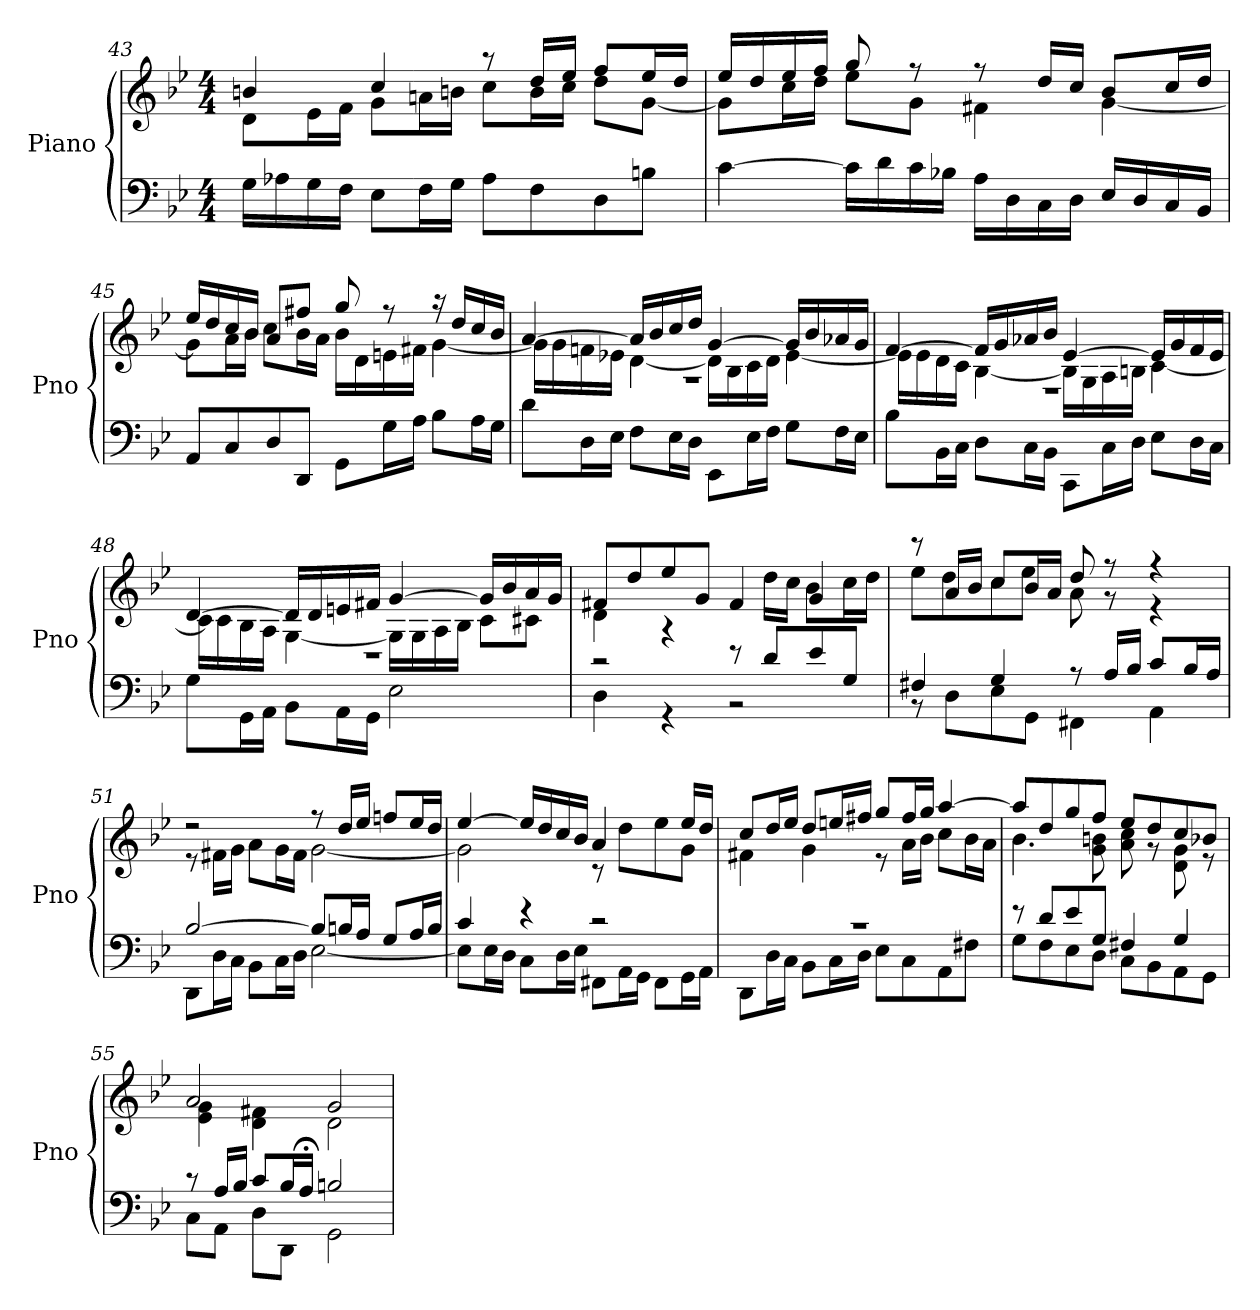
**kern	**kern
*part1	*part1
*staff2	*staff1
*I"Piano	*
*I'Pno	*
!!LO:LB:g=z
*clefF4	*clefG2
*k[b-e-]	*k[b-e-]
*B-:	*B-:
*M4/4	*M4/4
=43	=43
*	*^
16GLL	4bn/	8dL
16A-X	.	.
16G	.	16e-L
16FJJ	.	16fJJ
8E-L	4cc/	8gL
16FL	.	16anL
16GJJ	.	16bnJJ
8A-L	8r	8cc\L
8F	16ddLL	16b\L
.	16ee-JJ	16cc\JJ
8D	8ffL	8ddL
8BnJ	16ee-L	[8gJ
.	16ddJJ	.
=44	=44	=44
[4c	16ee-LL	8gL]
.	16dd	.
.	16ee-	16ccL
.	16ffJJ	16ddJJ
16cLL]	8gg/	8ee-L
16d	.	.
16c	8r	8gJ
16B-XJJ	.	.
16ALL	8r	4f#X\
16D	.	.
16C	16ddLL	.
16DJJ	16ccJJ	.
16E-LL	8b-L	[4g\
16D	.	.
16C	16ccL	.
16BB-JJ	16ddJJ	.
=45	=45	=45
8AAL	16ee-/LL	8g\L]
.	16dd/	.
8C	16cc/	16a\L
.	16b-/JJ	16b-\JJ
8D	8a/L	8ccL
8DDJ	8ff#X/J	16b-L
.	.	16aJJ
8GGL	8gg/	16b-LL
.	.	16d
16GL	8r	16en
16AJJ	.	16f#XJJ
8B-L	16r	[4g\
.	16ddLL	.
16AL	16cc	.
16GJJ	16b-JJ	.
!!LO:LB:g=z	!!
=46	=46	=46
*^	*	*
1r	8d\L	[4a/	16g\LL]
.	.	.	16g\
.	16D\L	.	16fn\
.	16E-\JJ	.	16e-X\JJ
.	8FL	16aLL]	[4d\
.	.	16b-/	.
.	16E-\L	16cc/	.
.	16D\JJ	16dd/JJ	.
.	8EE-L	[4g/	16dLL]
.	.	.	16B-\
.	16E-\L	.	16c\
.	16F\JJ	.	16d\JJ
.	8G\L	16gLL]	[4e-\
.	.	16b-/	.
.	16F\L	16a-X/	.
.	16E-\JJ	16g/JJ	.
=47	=47	=47	=47
1r	8B-L	[4f/	16e-LL]
.	.	.	16e-\
.	16BB-\L	.	16d\
.	16C\JJ	.	16c\JJ
.	8D\L	16fLL]	[4B-\
.	.	16g/	.
.	16C\L	16a-X/	.
.	16BB-\JJ	16b-/JJ	.
.	8CCL	[4e-/	16B-LL]
.	.	.	16G\
.	16C\L	.	16A\
.	16D\JJ	.	16Bn\JJ
.	8E-\L	16e-LL]	[4c\
.	.	16g/	.
.	16D\L	16f/	.
.	16C\JJ	16e-/JJ	.
!!LO:LB:g=z	!!
=48	=48	=48	=48
1r	8GL	[4d/	16c\LL]
.	.	.	16c\
.	16GG\L	.	16B-\
.	16AA\JJ	.	16A\JJ
.	8BB-\L	16dLL]	[4G\
.	.	16d/	.
.	16AA\L	16en/	.
.	16GG\JJ	16f#X/JJ	.
.	2E-\	[4g/	16GLL]
.	.	.	16G\
.	.	.	16A\
.	.	.	16B-\JJ
.	.	16gLL]	8c\L
.	.	16b-/	.
.	.	16a/	8c#X\J
.	.	16g/JJ	.
=49	=49	=49	=49
2r	4D\	8f#X/L	4d\
.	.	8dd/	.
.	4r	8ee-/	4r
.	.	8g/J	.
8r	2r	4f#/	8ryy
8d/L	.	.	16ddLL
.	.	.	16ccJJ
8e-/	.	4g/	8b-L
8G/J	.	.	16ccL
.	.	.	16ddJJ
!!LO:LB:g=z	!!
=50	=50	=50	=50
4F#X/	8r	8r	8ee-\L
.	8D\L	16aLL	8dd\
.	.	16b-JJ	.
4G/	8E-	8cc/L	8cc\
.	8GGJ	16b-/L	8ee-\J
.	.	16a/JJ	.
8r	4FF#X\	8dd/	8a\
16ALL	.	8r	8r
16B-/JJ	.	.	.
8cL	4AA\	4r	4r
16B-/L	.	.	.
16A/JJ	.	.	.
=51	=51	=51	=51
[2B-/	8DDL	2r	8r
.	16D\L	.	16f#X\LL
.	16C\JJ	.	16g\JJ
.	8BB-L	.	8aL
.	16C\L	.	16gL
.	16D\JJ	.	16f#JJ
8B-/L]	[2E-\	8r	[2g\
16Bn/L	.	16ddLL	.
16A/JJ	.	16ee-JJ	.
8GL	.	8ffnL	.
16A/L	.	16ee-L	.
16B/JJ	.	16ddJJ	.
=52	=52	=52	=52
4c/	8E-L]	[4ee-/	2g\]
.	16E-\L	.	.
.	16D\JJ	.	.
4r	8C\L	16ee-LL]	.
.	.	16dd	.
.	16D\L	16cc	.
.	16E-\JJ	16b-JJ	.
2r	8FF#X\L	4a/	8r
.	16AA\L	.	8ddL
.	16GG\JJ	.	.
.	8FF#\L	8ryy	8ee-\
.	16GG\L	16ee-/LL	8g\J
.	16AA\JJ	16dd/JJ	.
!!LO:LB:g=z	!!
=53	=53	=53	=53
1r	8DDL	8ccL	4f#X\
.	16DL	16ddL	.
.	16CJJ	16ee-JJ	.
.	8BB-L	8ddL	4g\
.	16CL	16eenL	.
.	16DJJ	16ff#XJJ	.
.	8E-L	8gg/L	8r
.	8C	16ff#/L	16a\LL
.	.	16gg/JJ	16b-\JJ
.	8AA	[4aa/	8cc\L
.	8F#XJ	.	16b-\L
.	.	.	16a\JJ
=54	=54	=54	=54
8r	8G\L	8aa/L]	4.b-\
8d/L	8F\	8dd/	.
8e-/	8E-\	8gg/	.
8G/J	8D\J	8ff/J	8g\ 8bn\
4F#X/	8CL	8ee-L	8a\ 8cc\
.	8BB-	8dd	8r
4G/	8AA	8cc	8d\ 8g\
.	8GGJ	8b-XJ	8r
=55	=55	=55	=55
8r	8CL	2a/	4e-\ 4g\
16ALL	8AA\J	.	.
16B-JJ	.	.	.
8cL	8DL	.	4d\ 4f#X\
16B-L	8DDJ	.	.
16A;<;JJ	.	.	.
2Bn/	2GG\	2g/	2d\
*v	*v	*	*
*	*v	*v
=	=
*-	*-
